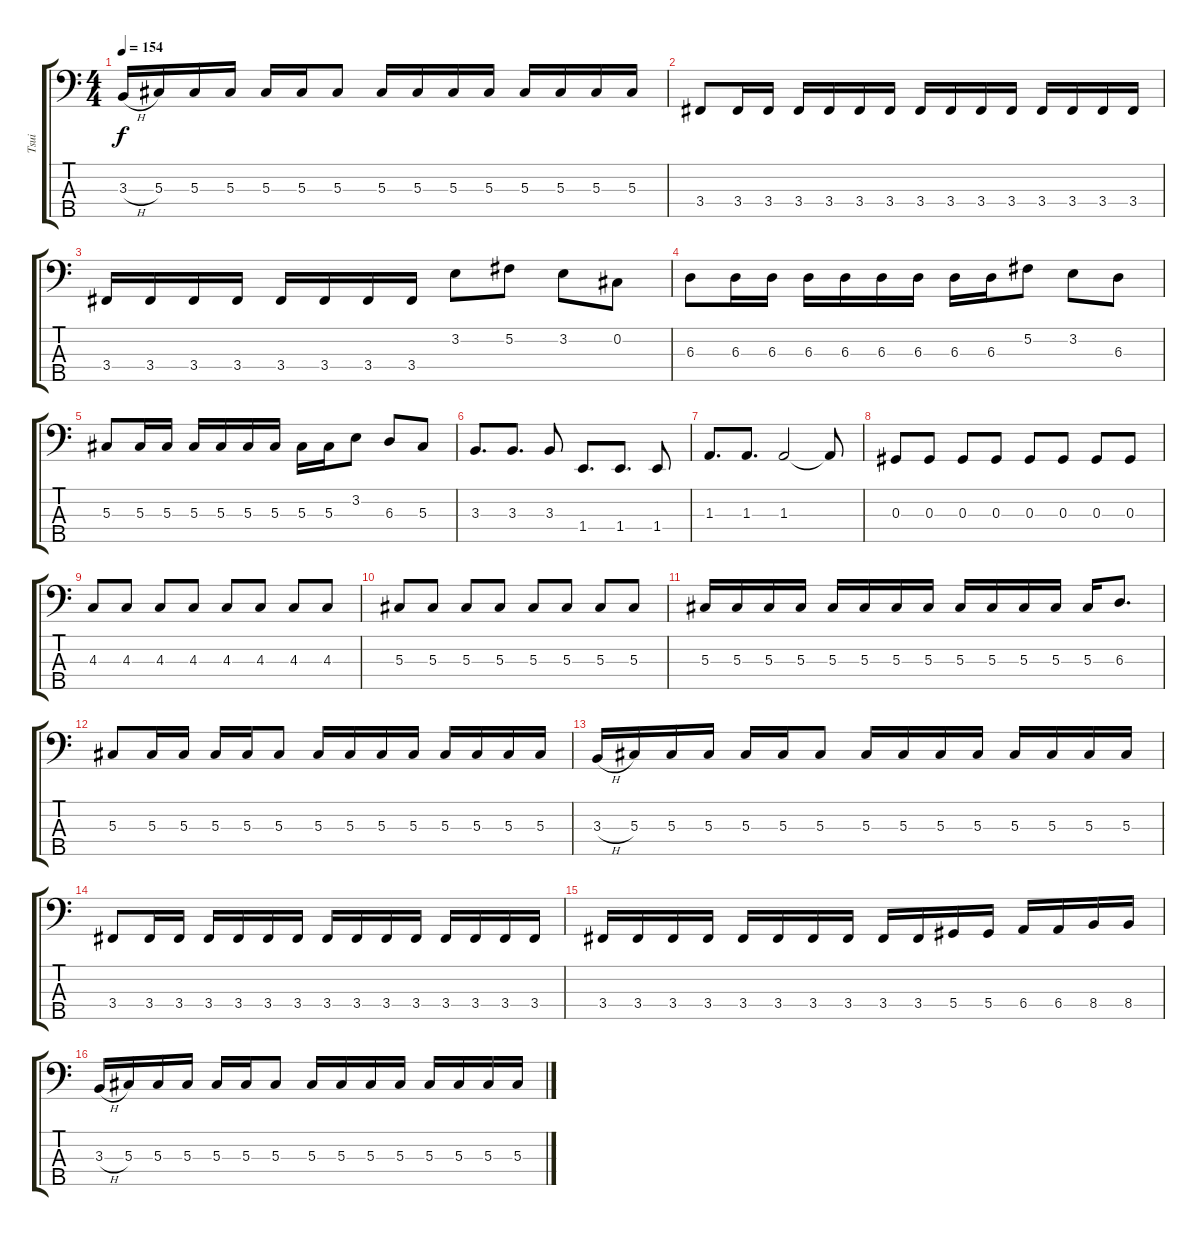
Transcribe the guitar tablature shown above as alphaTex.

\track ("Tsui" "Tsui") {instrument electricbassfinger}
\staff {score tabs}
\tuning (Gb2 Db2 Ab1 Eb1 Bb0) {hide}
\ts (4 4)
\tempo 154
\clef f4
\ks c
3.3{h}.16{dy f} 5.3.16 5.3.16 5.3.16 5.3.16 5.3.16 5.3.8 5.3.16 5.3.16 5.3.16 5.3.16 5.3.16 5.3.16 5.3.16 5.3.16 |
3.4.8 3.4.16 3.4.16 3.4.16 3.4.16 3.4.16 3.4.16 3.4.16 3.4.16 3.4.16 3.4.16 3.4.16 3.4.16 3.4.16 3.4.16 |
3.4.16 3.4.16 3.4.16 3.4.16 3.4.16 3.4.16 3.4.16 3.4.16 3.2.8 5.2.8 3.2.8 0.2.8 |
6.3.8 6.3.16 6.3.16 6.3.16 6.3.16 6.3.16 6.3.16 6.3.16 6.3.16 5.2.8 3.2.8 6.3.8 |
5.3.8 5.3.16 5.3.16 5.3.16 5.3.16 5.3.16 5.3.16 5.3.16 5.3.16 3.2.8 6.3.8 5.3.8 |
3.3.8{d} 3.3.8{d} 3.3.8 1.4.8{d} 1.4.8{d} 1.4.8 |
1.3.8{d} 1.3.8{d} 1.3.2 1.3{t}.8 |
0.3.8 0.3.8 0.3.8 0.3.8 0.3.8 0.3.8 0.3.8 0.3.8 |
4.3.8 4.3.8 4.3.8 4.3.8 4.3.8 4.3.8 4.3.8 4.3.8 |
5.3.8 5.3.8 5.3.8 5.3.8 5.3.8 5.3.8 5.3.8 5.3.8 |
5.3.16 5.3.16 5.3.16 5.3.16 5.3.16 5.3.16 5.3.16 5.3.16 5.3.16 5.3.16 5.3.16 5.3.16 5.3.16 6.3.8{d} |
5.3.8 5.3.16 5.3.16 5.3.16 5.3.16 5.3.8 5.3.16 5.3.16 5.3.16 5.3.16 5.3.16 5.3.16 5.3.16 5.3.16 |
3.3{h}.16 5.3.16 5.3.16 5.3.16 5.3.16 5.3.16 5.3.8 5.3.16 5.3.16 5.3.16 5.3.16 5.3.16 5.3.16 5.3.16 5.3.16 |
3.4.8 3.4.16 3.4.16 3.4.16 3.4.16 3.4.16 3.4.16 3.4.16 3.4.16 3.4.16 3.4.16 3.4.16 3.4.16 3.4.16 3.4.16 |
3.4.16 3.4.16 3.4.16 3.4.16 3.4.16 3.4.16 3.4.16 3.4.16 3.4.16 3.4.16 5.4.16 5.4.16 6.4.16 6.4.16 8.4.16 8.4.16 |
3.3{h}.16 5.3.16 5.3.16 5.3.16 5.3.16 5.3.16 5.3.8 5.3.16 5.3.16 5.3.16 5.3.16 5.3.16 5.3.16 5.3.16 5.3.16
